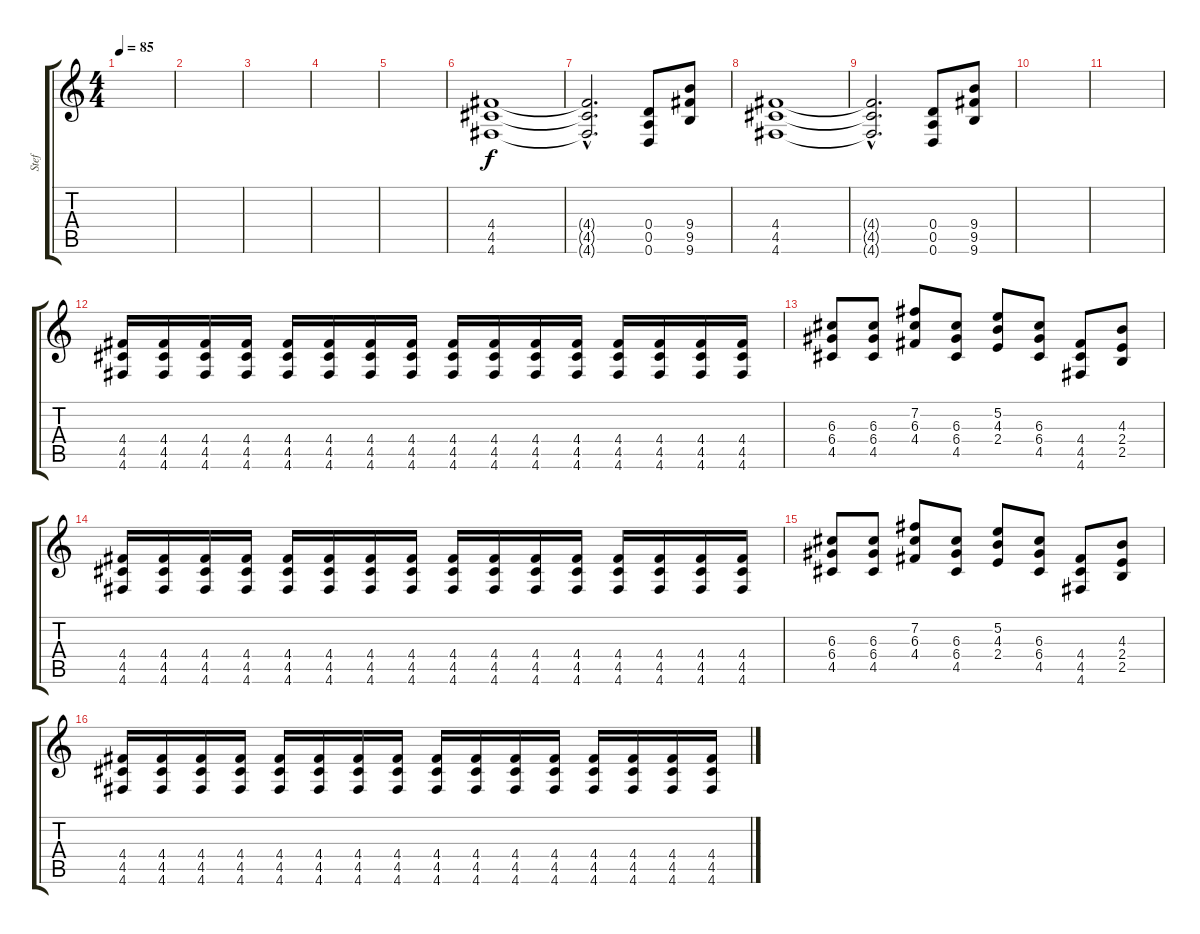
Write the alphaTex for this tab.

\track ("Stef" "Stef") {instrument distortionguitar}
\staff {score tabs}
\tuning (E4 B3 G3 D3 A2 D2) {hide}
\ts (4 4)
\tempo 85
\clef g2
\ks c
|
|
|
|
|
(4.4 4.5 4.6).1{volume 0} |
(4.4{hac t} 4.5{hac t} 4.6{hac t}).2{d} (0.4 0.5 0.6).8{volume 16} (9.4 9.5 9.6).8{volume 16} |
(4.4 4.5 4.6).1{volume 0} |
(4.4{hac t} 4.5{hac t} 4.6{hac t}).2{d} (0.4 0.5 0.6).8{volume 16} (9.4 9.5 9.6).8{volume 16} |
|
|
(4.4 4.5 4.6).16{volume 16} (4.4 4.5 4.6).16 (4.4 4.5 4.6).16 (4.4 4.5 4.6).16 (4.4 4.5 4.6).16 (4.4 4.5 4.6).16 (4.4 4.5 4.6).16 (4.4 4.5 4.6).16 (4.4 4.5 4.6).16 (4.4 4.5 4.6).16 (4.4 4.5 4.6).16 (4.4 4.5 4.6).16 (4.4 4.5 4.6).16 (4.4 4.5 4.6).16 (4.4 4.5 4.6).16 (4.4 4.5 4.6).16 |
(6.3 6.4 4.5).8 (6.3 6.4 4.5).8 (7.2 6.3 4.4).8 (6.3 6.4 4.5).8 (5.2 4.3 2.4).8 (6.3 6.4 4.5).8 (4.4 4.5 4.6).8 (4.3 2.4 2.5).8 |
(4.4 4.5 4.6).16{volume 16} (4.4 4.5 4.6).16 (4.4 4.5 4.6).16 (4.4 4.5 4.6).16 (4.4 4.5 4.6).16 (4.4 4.5 4.6).16 (4.4 4.5 4.6).16 (4.4 4.5 4.6).16 (4.4 4.5 4.6).16 (4.4 4.5 4.6).16 (4.4 4.5 4.6).16 (4.4 4.5 4.6).16 (4.4 4.5 4.6).16 (4.4 4.5 4.6).16 (4.4 4.5 4.6).16 (4.4 4.5 4.6).16 |
(6.3 6.4 4.5).8 (6.3 6.4 4.5).8 (7.2 6.3 4.4).8 (6.3 6.4 4.5).8 (5.2 4.3 2.4).8 (6.3 6.4 4.5).8 (4.4 4.5 4.6).8 (4.3 2.4 2.5).8 |
(4.4 4.5 4.6).16{volume 16} (4.4 4.5 4.6).16 (4.4 4.5 4.6).16 (4.4 4.5 4.6).16 (4.4 4.5 4.6).16 (4.4 4.5 4.6).16 (4.4 4.5 4.6).16 (4.4 4.5 4.6).16 (4.4 4.5 4.6).16 (4.4 4.5 4.6).16 (4.4 4.5 4.6).16 (4.4 4.5 4.6).16 (4.4 4.5 4.6).16 (4.4 4.5 4.6).16 (4.4 4.5 4.6).16 (4.4 4.5 4.6).16
